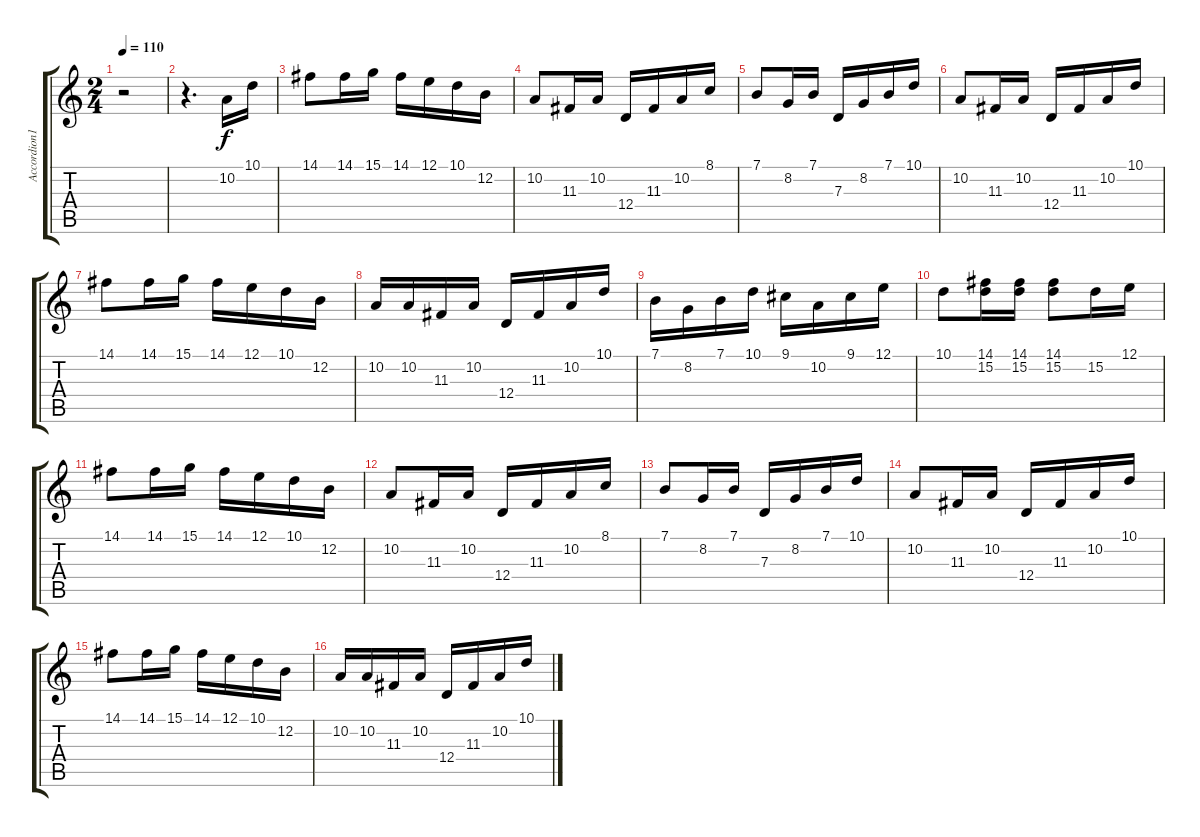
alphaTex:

\track ("Accordion1" "Accordion1") {instrument tangoaccordion}
\staff {score tabs}
\tuning (E4 B3 G3 D3 A2 E2) {hide}
\ts (2 4)
\tempo 110
\clef g2
\ks c
r.2{dy f instrument tangoaccordion} |
r.4{d} 10.2.16 10.1.16 |
14.1.8 14.1.16 15.1.16 14.1.16 12.1.16 10.1.16 12.2.16 |
10.2.8 11.3.16 10.2.16 12.4.16 11.3.16 10.2.16 8.1.16 |
7.1.8 8.2.16 7.1.16 7.3.16 8.2.16 7.1.16 10.1.16 |
10.2.8 11.3.16 10.2.16 12.4.16 11.3.16 10.2.16 10.1.16 |
14.1.8 14.1.16 15.1.16 14.1.16 12.1.16 10.1.16 12.2.16 |
10.2.16 10.2.16 11.3.16 10.2.16 12.4.16 11.3.16 10.2.16 10.1.16 |
7.1.16 8.2.16 7.1.16 10.1.16 9.1.16 10.2.16 9.1.16 12.1.16 |
10.1.8 (14.1 15.2).16 (14.1 15.2).16 (14.1 15.2).8 15.2.16 12.1.16 |
14.1.8 14.1.16 15.1.16 14.1.16 12.1.16 10.1.16 12.2.16 |
10.2.8 11.3.16 10.2.16 12.4.16 11.3.16 10.2.16 8.1.16 |
7.1.8 8.2.16 7.1.16 7.3.16 8.2.16 7.1.16 10.1.16 |
10.2.8 11.3.16 10.2.16 12.4.16 11.3.16 10.2.16 10.1.16 |
14.1.8 14.1.16 15.1.16 14.1.16 12.1.16 10.1.16 12.2.16 |
10.2.16 10.2.16 11.3.16 10.2.16 12.4.16 11.3.16 10.2.16 10.1.16
